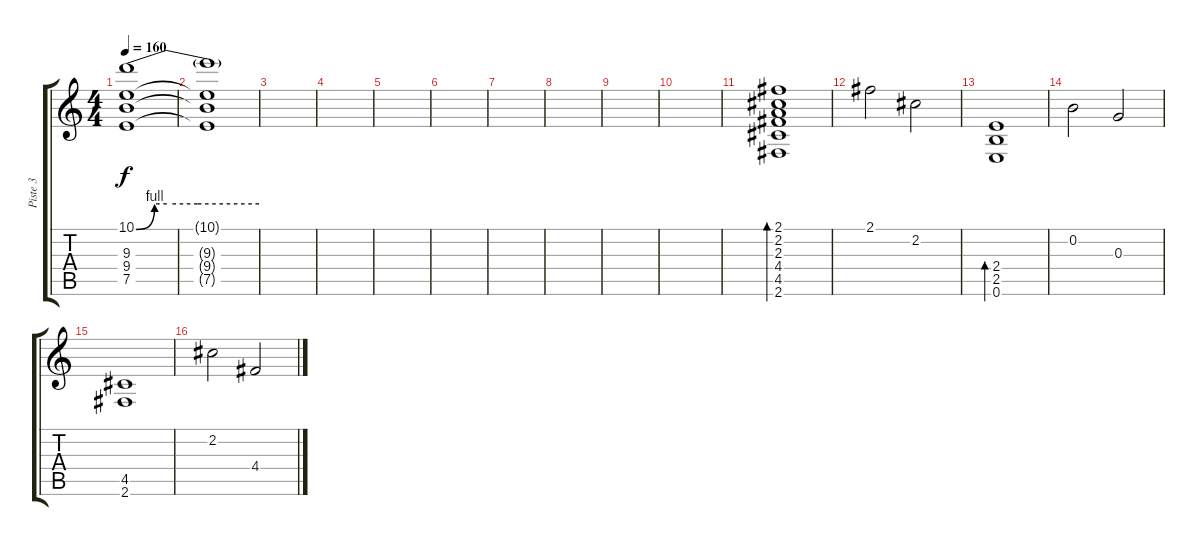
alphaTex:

\track ("Piste 3" "Piste 3") {instrument acousticguitarsteel}
\staff {score tabs}
\tuning (E4 B3 G3 D3 A2 E2) {hide}
\ts (4 4)
\tempo 160
\clef g2
\ks c
(10.1{be (custom 0 0 9 4 15 4 30 4 60 4)} 9.3 9.4 7.5).1{dy f} |
(10.1{t} 9.3{t} 9.4{t} 7.5{t}).1 |
|
|
|
|
|
|
|
|
(2.1 2.2 2.3 4.4 4.5 2.6).1{bd 120 instrument acousticguitarsteel} |
2.1.2 2.2.2 |
(2.4 2.5 0.6).1{bd 240} |
0.2.2 0.3.2 |
(4.5 2.6).1 |
2.2.2 4.4.2
